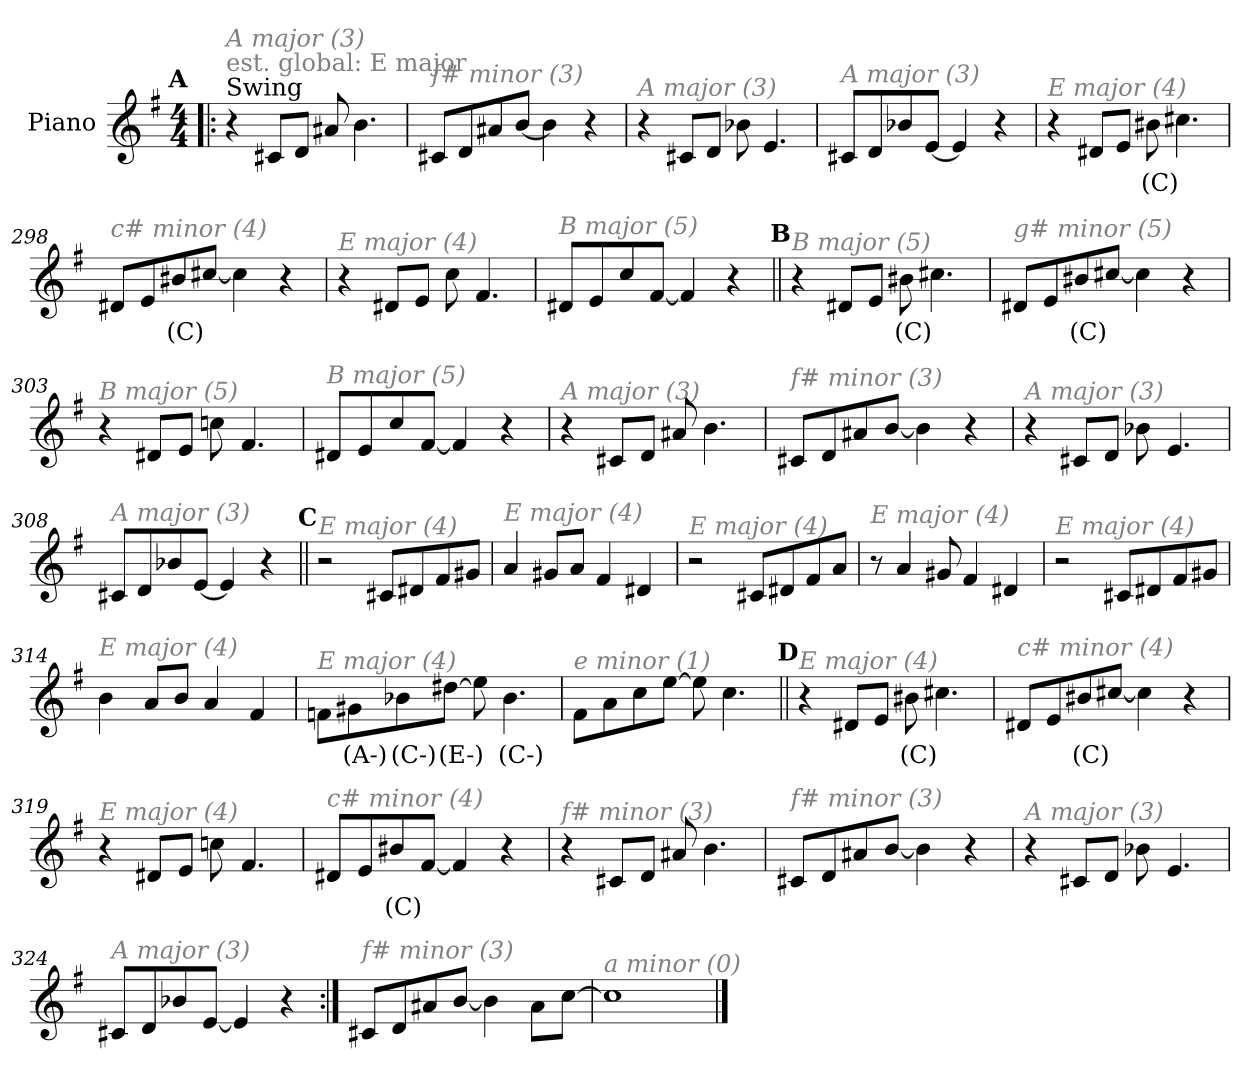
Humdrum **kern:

**kern	**text
*part1	*part1
*staff1	*staff1
*I"Piano	*
*I'Pno.	*
*clefG2	*
*k[f#]	*
*M4/4	*
*MM160	*
!!LO:REH:place=s1:a:enc=none:fs=14:t=A
=1!|:	=1!|:
!LO:TX:a:t=Swing	!
!LO:TX:a:color=#808080:t=est. global&colon; E major	!
!LO:TX:i:color=#808080:t=A major (3)	!
4r	.
8c#X/L	.
8d/J	.
8a#X/	.
4.b\	.
=294	=294
!LO:TX:i:color=#808080:t=f# minor (3)	!
8c#X/L	.
8d/	.
8a#X/	.
[8b/J	.
4b\]	.
4r	.
=295	=295
!LO:TX:i:color=#808080:t=A major (3)	!
4r	.
8c#X/L	.
8d/J	.
8b-X\	.
4.e/	.
=296	=296
!LO:TX:i:color=#808080:t=A major (3)	!
8c#X/L	.
8d/	.
8b-X/	.
[8e/J	.
4e/]	.
4r	.
!!LO:LB:g=z
=297	=297
!LO:TX:i:color=#808080:t=E major (4)	!
4r	.
8d#X/L	.
8e/J	.
8b#Xi\	(C)
4.cc#X\	.
=298	=298
!LO:TX:i:color=#808080:t=c# minor (4)	!
8d#X/L	.
8e/	.
8b#Xi/	(C)
[8cc#X/J	.
4cc#\]	.
4r	.
=299	=299
!LO:TX:i:color=#808080:t=E major (4)	!
4r	.
8d#X/L	.
8e/J	.
8cc\	.
4.f#/	.
=300	=300
!LO:TX:i:color=#808080:t=B major (5)	!
8d#X/L	.
8e/	.
8cc/	.
[8f#/J	.
4f#/]	.
4r	.
!!LO:LB:g=z
!!LO:REH:place=s1:a:enc=none:fs=14:t=B
=301||	=301||
!LO:TX:i:color=#808080:t=B major (5)	!
4r	.
8d#X/L	.
8e/J	.
8b#Xi\	(C)
4.cc#X\	.
=302	=302
!LO:TX:i:color=#808080:t=g# minor (5)	!
8d#X/L	.
8e/	.
8b#Xi/	(C)
[8cc#X/J	.
4cc#\]	.
4r	.
=303	=303
!LO:TX:i:color=#808080:t=B major (5)	!
4r	.
8d#X/L	.
8e/J	.
8ccn\	.
4.f#/	.
=304	=304
!LO:TX:i:color=#808080:t=B major (5)	!
8d#X/L	.
8e/	.
8cc/	.
[8f#/J	.
4f#/]	.
4r	.
!!LO:LB:g=z
=305	=305
!LO:TX:i:color=#808080:t=A major (3)	!
4r	.
8c#X/L	.
8d/J	.
8a#X/	.
4.b\	.
=306	=306
!LO:TX:i:color=#808080:t=f# minor (3)	!
8c#X/L	.
8d/	.
8a#X/	.
[8b/J	.
4b\]	.
4r	.
=307	=307
!LO:TX:i:color=#808080:t=A major (3)	!
4r	.
8c#X/L	.
8d/J	.
8b-X\	.
4.e/	.
=308	=308
!LO:TX:i:color=#808080:t=A major (3)	!
8c#X/L	.
8d/	.
8b-X/	.
[8e/J	.
4e/]	.
4r	.
!!LO:LB:g=z
!!LO:REH:place=s1:a:enc=none:fs=14:t=C
=309||	=309||
!LO:TX:i:color=#808080:t=E major (4)	!
2r	.
8c#X/L	.
8d#X/	.
8f#/	.
8g#X/J	.
=310	=310
!LO:TX:i:color=#808080:t=E major (4)	!
4a/	.
8g#X/L	.
8a/J	.
4f#/	.
4d#X/	.
=311	=311
!LO:TX:i:color=#808080:t=E major (4)	!
2r	.
8c#X/L	.
8d#X/	.
8f#/	.
8a/J	.
=312	=312
!LO:TX:i:color=#808080:t=E major (4)	!
8r	.
4a/	.
8g#X/	.
4f#/	.
4d#X/	.
!!LO:LB:g=z
=313	=313
!LO:TX:i:color=#808080:t=E major (4)	!
2r	.
8c#X/L	.
8d#X/	.
8f#/	.
8g#X/J	.
=314	=314
!LO:TX:i:color=#808080:t=E major (4)	!
4b\	.
8a/L	.
8b/J	.
4a/	.
4f#/	.
=315	=315
!LO:TX:i:color=#808080:t=E major (4)	!
8fn\L	.
8g#Xi\	(A-)
8b-Xi\	(C-)
[8dd#Xi\J	(E-)
8ee-\]	.
4.b-i\	(C-)
=316	=316
!LO:TX:i:color=#808080:t=e minor (1)	!
8f#\L	.
8a\	.
8cc\	.
[8ee\J	.
8ee\]	.
4.cc\	.
!!LO:LB:g=z
!!LO:REH:place=s1:a:enc=none:fs=14:t=D
=317||	=317||
!LO:TX:i:color=#808080:t=E major (4)	!
4r	.
8d#X/L	.
8e/J	.
8b#Xi\	(C)
4.cc#X\	.
=318	=318
!LO:TX:i:color=#808080:t=c# minor (4)	!
8d#X/L	.
8e/	.
8b#Xi/	(C)
[8cc#X/J	.
4cc#\]	.
4r	.
=319	=319
!LO:TX:i:color=#808080:t=E major (4)	!
4r	.
8d#X/L	.
8e/J	.
8ccn\	.
4.f#/	.
=320	=320
!LO:TX:i:color=#808080:t=c# minor (4)	!
8d#X/L	.
8e/	.
8b#Xi/	(C)
[8f#/J	.
4f#/]	.
4r	.
!!LO:LB:g=z
=321	=321
!LO:TX:i:color=#808080:t=f# minor (3)	!
4r	.
8c#X/L	.
8d/J	.
8a#X/	.
4.b\	.
=322	=322
!LO:TX:i:color=#808080:t=f# minor (3)	!
8c#X/L	.
8d/	.
8a#X/	.
[8b/J	.
4b\]	.
4r	.
=323	=323
!LO:TX:i:color=#808080:t=A major (3)	!
4r	.
8c#X/L	.
8d/J	.
8b-X\	.
4.e/	.
=324	=324
!LO:TX:i:color=#808080:t=A major (3)	!
8c#X/L	.
8d/	.
8b-X/	.
[8e/J	.
4e/]	.
4r	.
!!LO:LB:g=z
=325:|!	=325:|!
!LO:TX:i:color=#808080:t=f# minor (3)	!
8c#X/L	.
8d/	.
8a#X/	.
[8b/J	.
4b\]	.
8a#\L	.
[8cc\J	.
=326	=326
!LO:TX:i:color=#808080:t=a minor (0)	!
1cc]	.
==	==
*-	*-
